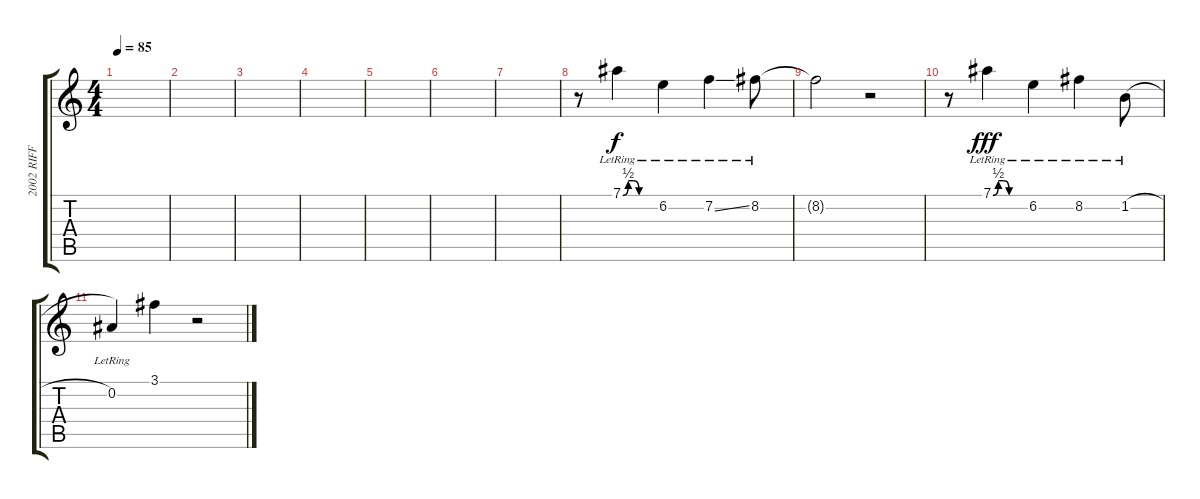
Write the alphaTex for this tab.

\track ("2002 RIFF A" "2002 RIFF ") {instrument overdrivenguitar}
\staff {score tabs}
\tuning (Eb4 Bb3 Gb3 Db3 Ab2 Eb2) {hide}
\ts (4 4)
\tempo 85
\clef g2
\ks c
|
|
|
|
|
|
|
r.8 7.1{be (custom 0 0 10 2 20 2 30 0 60 0) lr}.4 6.2{lr}.4 7.2{ss lr}.4 8.2{lr}.8 |
8.2{t}.2{dy f} r.2 |
r.8 7.1{be (custom 0 0 10 2 20 2 30 0 60 0) lr}.4{dy fff} 6.2{lr}.4 8.2{lr}.4 1.2{h lr}.8 |
0.2{lr}.4 3.1.4 r.2
